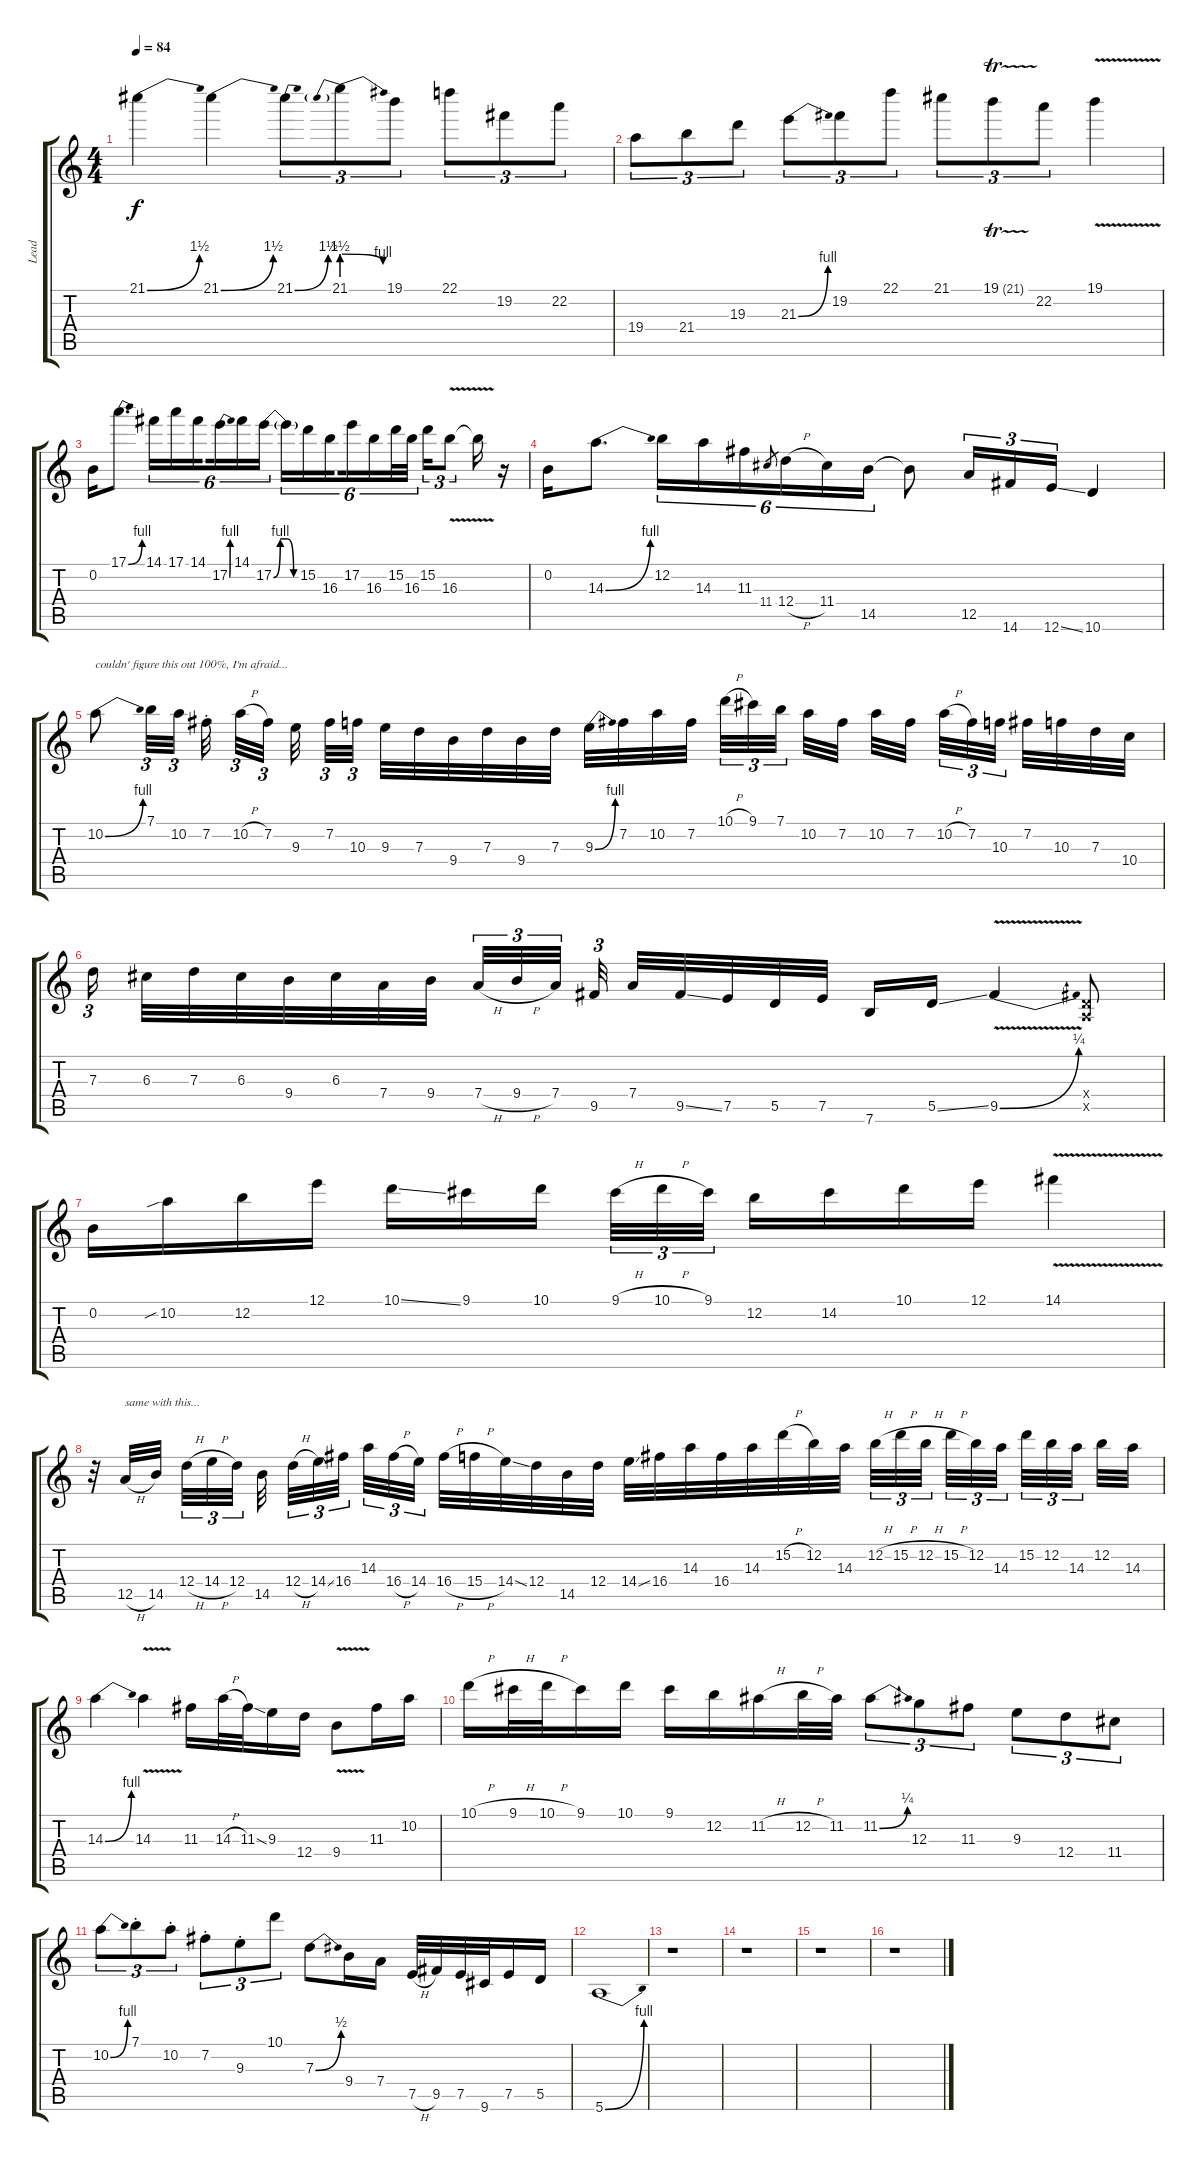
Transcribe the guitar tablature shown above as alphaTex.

\track ("Lead" "Lead") {instrument overdrivenguitar}
\staff {score tabs}
\tuning (E4 B3 G3 D3 A2 E2) {hide}
\ts (4 4)
\tempo 84
\clef g2
\ks c
21.1{be (bend 0 0 60 6)}.4{dy f} 21.1{be (bend 0 0 60 6)}.4 21.1{be (bend 0 0 60 6)}.8{tu (3 2)} 21.1{be (prebendrelease 0 6 60 4)}.8{tu (3 2)} 19.1.8{tu (3 2)} 22.1.8{tu (3 2)} 19.2.8{tu (3 2)} 22.2.8{tu (3 2)} |
19.4.8{tu (3 2)} 21.4.8{tu (3 2)} 19.3.8{tu (3 2)} 21.3{be (bend 0 0 60 4)}.8{tu (3 2)} 19.2.8{tu (3 2)} 22.1.8{tu (3 2)} 21.1.8{tu (3 2)} 19.1{tr (21 32)}.8{tu (3 2)} 22.2.8{tu (3 2)} 19.1{v}.4 |
0.2.16 17.1{be (bend 0 0 60 4)}.8{d} 14.1.16{tu (6 4)} 17.1.16{tu (6 4)} 14.1.16{tu (6 4) beam splitsecondary} 17.2{be (bend 0 0 60 4)}.16{tu (6 4)} 14.1.16{tu (6 4)} 17.2{be (custom 0 0 15 4 30 4 45 0 60 0)}.16{tu (6 4)} 17.2{t}.16{tu (6 4)} 15.2.16{tu (6 4)} 16.3.16{tu (6 4) beam splitsecondary} 17.2.16{tu (6 4)} 16.3.16{tu (6 4)} 15.2.32{tu (6 4)} 16.3.32{tu (6 4)} 15.2.16{tu (3 2)} 16.3{v}.8{tu (3 2)} 16.3{t}.16 r.16 |
0.2.16 14.3{be (bend 0 0 60 4)}.8{d} 12.2.16{tu (6 4)} 14.3.16{tu (6 4)} 11.3.16{tu (6 4)} 11.4.8{gr beam splitsecondary} 12.4{h}.16{tu (6 4)} 11.4.16{tu (6 4)} 14.5.16{tu (6 4)} 14.5{t}.8 12.5.16{tu (3 2)} 14.6.16{tu (3 2)} 12.6{ss}.16{tu (3 2)} 10.6.4 |
10.2{be (bend 0 0 60 4)}.8{txt "couldn' figure this out 100%, I'm afraid..."} 7.1.32{tu (3 2)} 10.2.32{tu (3 2) beam splitsecondary} 7.2{st}.32{beam splitsecondary} 10.2{h}.32{tu (3 2)} 7.2.32{tu (3 2) beam splitsecondary} 9.3.32 7.2.32{tu (3 2)} 10.3.32{tu (3 2) beam splitsecondary} 9.3.32 7.3.32 9.4.32 7.3.32 9.4.32 7.3.32 9.3{be (bend 0 0 60 4)}.32 7.2.32 10.2.32 7.2.32{beam splitsecondary} 10.1{h}.32{tu (3 2)} 9.1.32{tu (3 2)} 7.1.32{tu (3 2) beam splitsecondary} 10.2.32 7.2.32 10.2.32 7.2.32{beam splitsecondary} 10.2{h}.32{tu (3 2)} 7.2.32{tu (3 2)} 10.3.32{tu (3 2) beam splitsecondary} 7.2.32 10.3.32 7.3.32 10.4.32 |
7.3.16{tu (3 2) beam splitsecondary} 6.3.32 7.3.32 6.3.32 9.4.32 6.3.32 7.4.32 9.4.32 7.4{h}.32{tu (3 2)} 9.4{h}.32{tu (3 2)} 7.4.32{tu (3 2) beam splitsecondary} 9.5.32{tu (3 2) beam splitsecondary} 7.4.32 9.5{ss}.32 7.5.32 5.5.32 7.5.32 7.6.16 5.5{ss}.16 9.5{be (bend 0 0 60 1) v}.4 (0.4{x} 0.5{x}).8 |
0.2.16 10.2{sib}.16 12.2.16 12.1.16 10.1{ss}.16 9.1.16 10.1.16{beam splitsecondary} 9.1{h}.32{tu (3 2)} 10.1{h}.32{tu (3 2)} 9.1.32{tu (3 2)} 12.2.16 14.2.16 10.1.16 12.1.16 14.1{v}.4 |
r.32 12.5{h}.32{txt "same with this..."} 14.5.32{beam splitsecondary} 12.4{h}.32{tu (3 2)} 14.4{h}.32{tu (3 2)} 12.4.32{tu (3 2) beam splitsecondary} 14.5.32{beam splitsecondary} 12.4{h}.32{tu (3 2)} 14.4{ss}.32{tu (3 2)} 16.4.32{tu (3 2)} 14.3.32{tu (3 2)} 16.4{h}.32{tu (3 2)} 14.4.32{tu (3 2) beam splitsecondary} 16.4{h}.32 15.4{h}.32 14.4{ss}.32 12.4.32 14.5.32 12.4.32 14.4{ss}.32 16.4.32 14.3.32 16.4.32 14.3.32 15.2{h}.32 12.2.32 14.3.32 12.2{h}.32{tu (3 2)} 15.2{h}.32{tu (3 2)} 12.2{h}.32{tu (3 2) beam splitsecondary} 15.2{h}.32{tu (3 2)} 12.2.32{tu (3 2)} 14.3.32{tu (3 2) beam splitsecondary} 15.2.32{tu (3 2)} 12.2.32{tu (3 2)} 14.3.32{tu (3 2) beam splitsecondary} 12.2.32 14.3.32 |
14.3{be (bend 0 0 60 4)}.4 14.3{v}.4 11.3.16 14.3{h}.32 11.3{ss}.32 9.3.16 12.4.16 9.4{v}.8 11.3.16 10.2.16 |
10.1{h}.16 9.1{h}.32 10.1{h}.32 9.1.16 10.1.16 9.1.16 12.2.16 11.2{h}.16 12.2{h}.32 11.2.32 11.2{be (bend 0 0 60 1)}.8{tu (3 2)} 12.3.8{tu (3 2)} 11.3.8{tu (3 2)} 9.3.8{tu (3 2)} 12.4.8{tu (3 2)} 11.4.8{tu (3 2)} |
10.2{be (bend 0 0 60 4)}.8{tu (3 2)} 7.1{st}.8{tu (3 2)} 10.2{st}.8{tu (3 2)} 7.2{st}.8{tu (3 2)} 9.3{st}.8{tu (3 2)} 10.1.8{tu (3 2)} 7.3{be (bend 0 0 60 2)}.8 9.4.16 7.4.16 7.5{h}.32 9.5.32 7.5.32 9.6.32 7.5.16 5.5.16 |
5.6{be (bend 0 0 60 4)}.1 |
r.1 |
r.1 |
r.1 |
r.1
